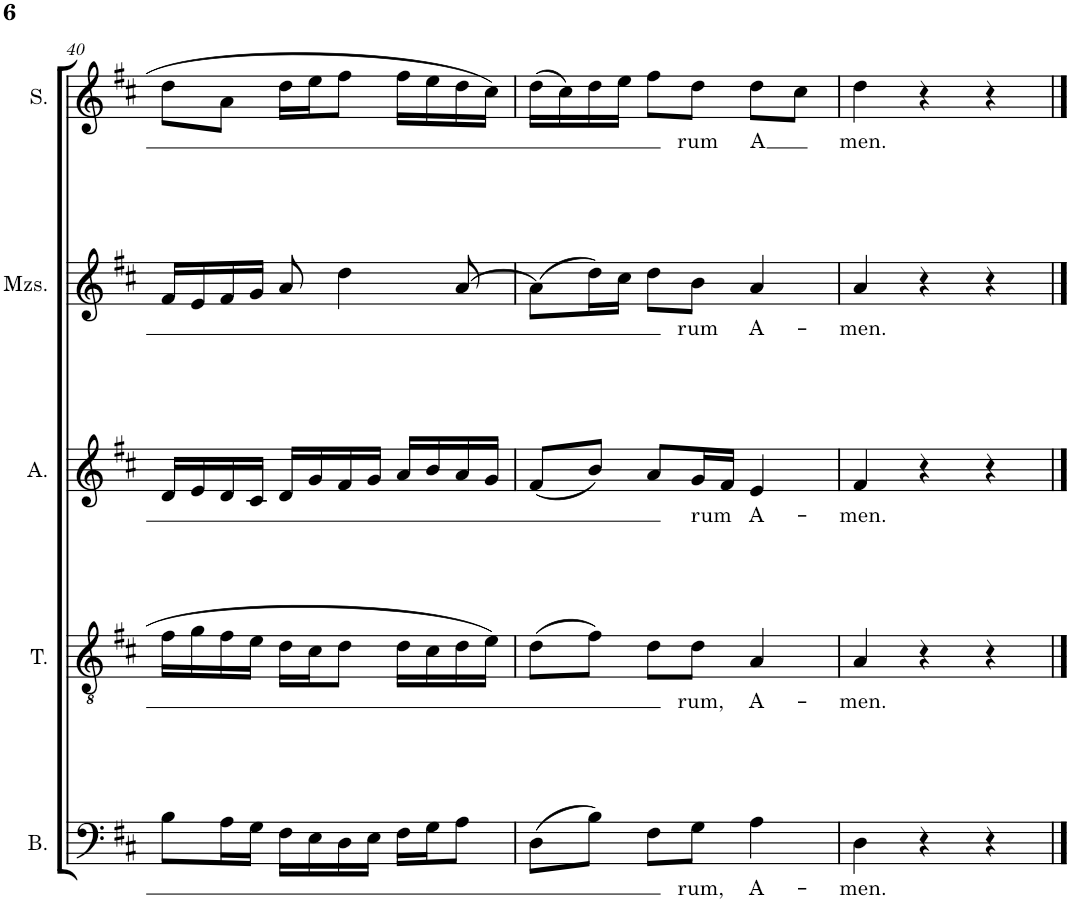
**kern	**text	**kern	**text	**kern	**text	**kern	**text	**kern	**text
*part5	*part5	*part4	*part4	*part3	*part3	*part2	*part2	*part1	*part1
*staff5	*staff5	*staff4	*staff4	*staff3	*staff3	*staff2	*staff2	*staff1	*staff1
*I"Bass	*	*I"Tenor	*	*I"Alto	*	*I"Mezzo-soprano	*	*I"Soprano	*
*I'B.	*	*I'T.	*	*I'A.	*	*I'Mzs.	*	*I'S.	*
!!LO:PB:g=z
*clefF4	*	*clefGv2	*	*clefG2	*	*clefG2	*	*clefG2	*
*k[f#c#]	*	*k[f#c#]	*	*k[f#c#]	*	*k[f#c#]	*	*k[f#c#]	*
*M3/4	*	*M3/4	*	*M3/4	*	*M3/4	*	*M3/4	*
=40	=40	=40	=40	=40	=40	=40	=40	=40	=40
8B\L	.	16f#\LL	.	16d/LL	.	16f#/LL	.	8dd\L	.
.	.	16g\	.	16e/	.	16e/	.	.	.
16A\L	.	16f#\	.	16d/	.	16f#/	.	8a\J	.
16G\JJ	.	16e\JJ	.	16c#/JJ	.	16g/JJ	.	.	.
16F#\LL	.	16d\LL	.	16d/LL	.	8a/	.	16dd\LL	.
16E\	.	16c#\J	.	16g/	.	.	.	16ee\J	.
16D\	.	8d\J	.	16f#/	.	4dd\	.	8ff#\J	.
16E\JJ	.	.	.	16g/JJ	.	.	.	.	.
16F#\LL	.	16d\LL	.	16a/LL	.	.	.	16ff#\LL	.
16G\J	.	16c#\	.	16b/	.	.	.	16ee\	.
8A\J	.	16d\	.	16a/	.	[8a/	.	16dd\	.
.	.	16e\JJ	.	16g/JJ	.	.	.	16cc#\JJ	.
=41	=41	=41	=41	=41	=41	=41	=41	=41	=41
(8D\L	.	(8d\L	.	(8f#/L	.	(8a\L]	.	(16dd\LL	.
.	.	.	.	.	.	.	.	16cc#\)	.
8B\J)	.	8f#\J)	.	8b/J)	.	16dd\L)	.	16dd\	.
.	.	.	.	.	.	16cc#\JJ	.	16ee\JJ	.
8F#\L	.	8d\L	.	8a/L	.	8dd\L	.	8ff#\L	.
!	!LO:LY:b	!	!LO:LY:b	!	!LO:LY:b	!	!LO:LY:b	!	!LO:LY:b
8G\J	rum,	8d\J	rum,	16g/L	rum	8b\J	rum	8dd\J	rum
.	.	.	.	16f#/JJ	.	.	.	.	.
!	!LO:LY:b	!	!LO:LY:b	!	!LO:LY:b	!	!LO:LY:b	!	!LO:LY:b
4A\	A-	4A/	A-	4e/	A-	4a/	A-	8dd\L	A
.	.	.	.	.	.	.	.	8cc#\J	.
=42	=42	=42	=42	=42	=42	=42	=42	=42	=42
!	!LO:LY:b	!	!LO:LY:b	!	!LO:LY:b	!	!LO:LY:b	!	!LO:LY:b
4D\	-men.	4A/	-men.	4f#/	-men.	4a/	-men.	4dd\	men.
4r	.	4r	.	4r	.	4r	.	4r	.
4r	.	4r	.	4r	.	4r	.	4r	.
==	==	==	==	==	==	==	==	==	==
*-	*-	*-	*-	*-	*-	*-	*-	*-	*-
